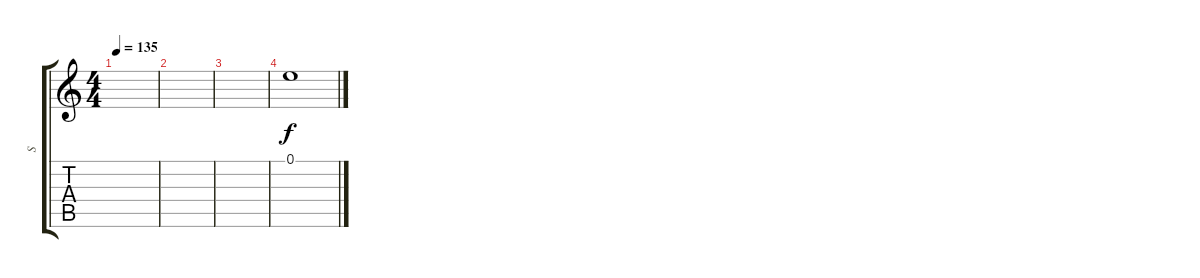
\track ("S" "S") {instrument overdrivenguitar}
\staff {score tabs}
\tuning (E4 B3 G3 D3 A2 E2) {hide}
\ts (4 4)
\tempo 135
\clef g2
\ks c
|
|
|
0.1.1
